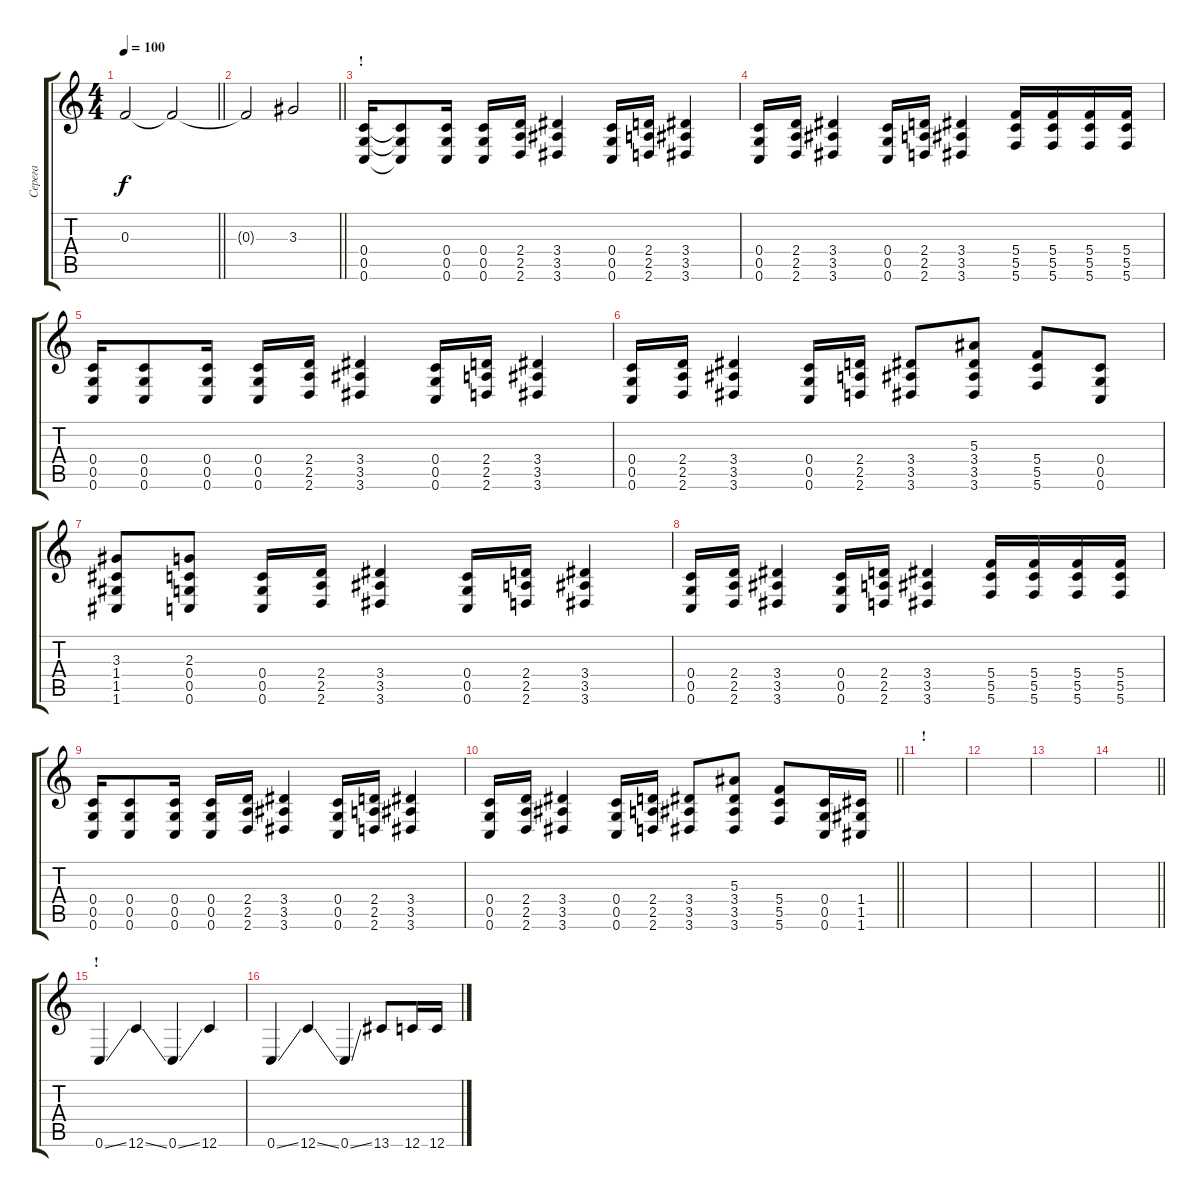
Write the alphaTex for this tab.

\track ("Серега" "Серега") {instrument overdrivenguitar}
\staff {score tabs}
\tuning (D4 A3 F3 C3 G2 C2) {hide}
\ts (4 4)
\tempo 100
\clef g2
\barLineRight lightlight
\ks c
0.3.2{dy f} 0.3{t}.2 |
\section ("" "")
\barLineRight lightlight
0.3{t}.2 3.3.2 |
\section ("" "!")
(0.4 0.5 0.6).16 (0.4{t} 0.5{t} 0.6{t}).8 (0.4 0.5 0.6).16 (0.4 0.5 0.6).16 (2.4 2.5 2.6).16 (3.4 3.5 3.6).4 (0.4 0.5 0.6).16 (2.4 2.5 2.6).16 (3.4 3.5 3.6).4 |
(0.4 0.5 0.6).16 (2.4 2.5 2.6).16 (3.4 3.5 3.6).4 (0.4 0.5 0.6).16 (2.4 2.5 2.6).16 (3.4 3.5 3.6).4 (5.4 5.5 5.6).16 (5.4 5.5 5.6).16 (5.4 5.5 5.6).16 (5.4 5.5 5.6).16 |
(0.4 0.5 0.6).16 (0.4 0.5 0.6).8 (0.4 0.5 0.6).16 (0.4 0.5 0.6).16 (2.4 2.5 2.6).16 (3.4 3.5 3.6).4 (0.4 0.5 0.6).16 (2.4 2.5 2.6).16 (3.4 3.5 3.6).4 |
(0.4 0.5 0.6).16 (2.4 2.5 2.6).16 (3.4 3.5 3.6).4 (0.4 0.5 0.6).16 (2.4 2.5 2.6).16 (3.4 3.5 3.6).8 (5.3 3.4 3.5 3.6).8 (5.4 5.5 5.6).8 (0.4 0.5 0.6).8 |
(3.3 1.4 1.5 1.6).8 (2.3 0.4 0.5 0.6).8 (0.4 0.5 0.6).16 (2.4 2.5 2.6).16 (3.4 3.5 3.6).4 (0.4 0.5 0.6).16 (2.4 2.5 2.6).16 (3.4 3.5 3.6).4 |
(0.4 0.5 0.6).16 (2.4 2.5 2.6).16 (3.4 3.5 3.6).4 (0.4 0.5 0.6).16 (2.4 2.5 2.6).16 (3.4 3.5 3.6).4 (5.4 5.5 5.6).16 (5.4 5.5 5.6).16 (5.4 5.5 5.6).16 (5.4 5.5 5.6).16 |
(0.4 0.5 0.6).16 (0.4 0.5 0.6).8 (0.4 0.5 0.6).16 (0.4 0.5 0.6).16 (2.4 2.5 2.6).16 (3.4 3.5 3.6).4 (0.4 0.5 0.6).16 (2.4 2.5 2.6).16 (3.4 3.5 3.6).4 |
\barLineRight lightlight
(0.4 0.5 0.6).16 (2.4 2.5 2.6).16 (3.4 3.5 3.6).4 (0.4 0.5 0.6).16 (2.4 2.5 2.6).16 (3.4 3.5 3.6).8 (5.3 3.4 3.5 3.6).8 (5.4 5.5 5.6).8 (0.4 0.5 0.6).16 (1.4 1.5 1.6).16 |
\section ("" "!")
|
|
|
\barLineRight lightlight
|
\section ("" "!")
0.6{ss}.4 12.6{ss}.4 0.6{ss}.4 12.6.4 |
0.6{ss}.4 12.6{ss}.4 0.6{ss}.4 13.6.8 12.6.16 12.6.16
